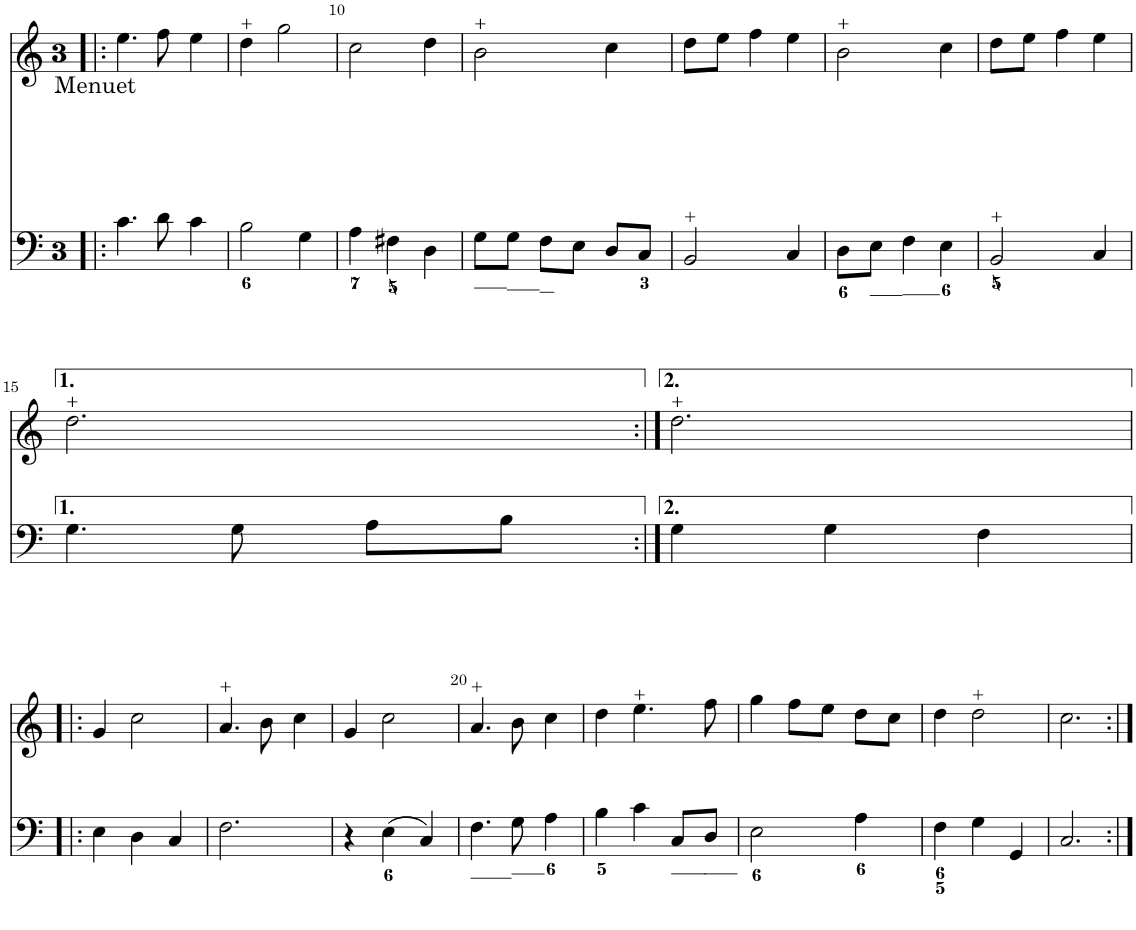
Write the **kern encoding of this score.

**kern	**kern
*part2	*part1
*staff2	*staff1
*I"Violoncello	*I"Flute
*I'Vc	*I'Fl
!!LO:PB:g=z
*clefF4	*clefG2
*k[]	*k[]
*M3/4	*M3/4
=8!|:	=8!|:
!LO:TX:a:t=Menuet	!
4.c\	4.ee\
8d\	8ff\
4c\	4ee\
=9	=9
2B\	4dd\
.	2gg\
4G\	.
=10	=10
4A\	2cc\
4F#X\	.
4D\	4dd\
=11	=11
8G\L	2b\
8G\J	.
8F\L	.
8E\J	.
8D/L	4cc\
8C/J	.
=12	=12
2BB/	8dd\L
.	8ee\J
.	4ff\
4C/	4ee\
=13	=13
8D\L	2b\
8E\J	.
4F\	.
4E\	4cc\
=14	=14
2BB/	8dd\L
.	8ee\J
.	4ff\
4C/	4ee\
!!LO:LB:g=z
=15	=15
4.G\	2.dd\
8G\	.
8A\L	.
8B\J	.
=16:|!	=16:|!
4G\	2.dd\
4G\	.
4F\	.
!!LO:LB:g=z
=17!|:	=17!|:
4E\	4g/
4D\	2cc\
4C/	.
=18	=18
2.F\	4.a/
.	8b\
.	4cc\
=19	=19
4r	4g/
(4E\	2cc\
4C/)	.
=20	=20
4.F\	4.a/
8G\	8b\
4A\	4cc\
=21	=21
4B\	4dd\
4c\	4.ee\
8C/L	.
8D/J	8ff\
=22	=22
2E\	4gg\
.	8ff\L
.	8ee\J
4A\	8dd\L
.	8cc\J
=23	=23
4F\	4dd\
4G\	2dd\
4GG/	.
=24	=24
2.C/	2.cc\
=:|!	=:|!
*-	*-
